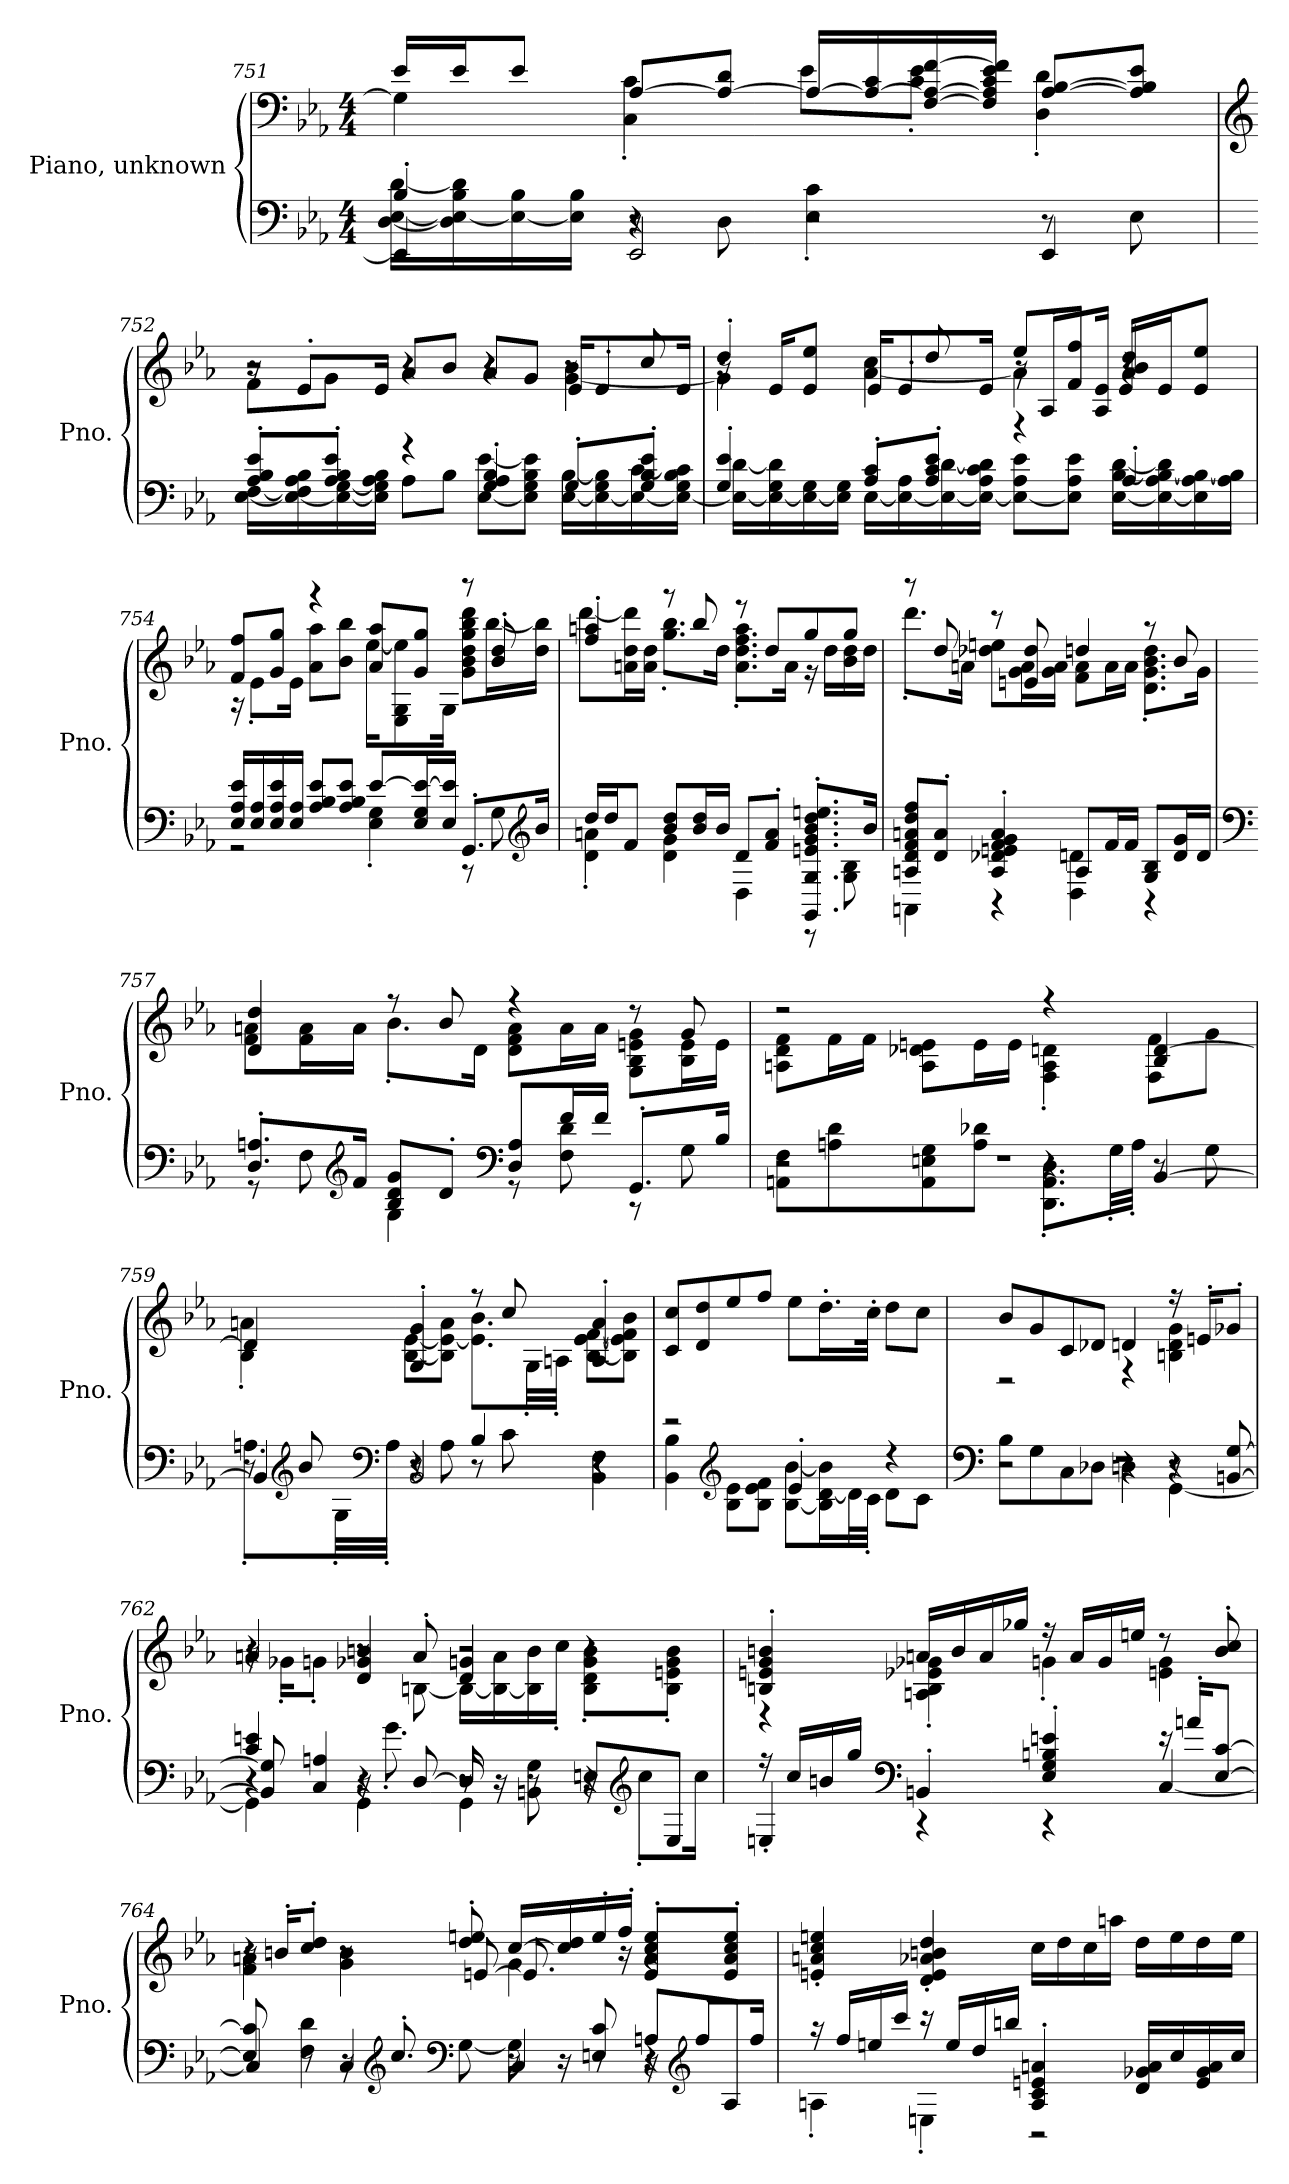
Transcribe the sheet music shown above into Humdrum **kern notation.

**kern	**kern
*part1	*part1
*staff2	*staff1
*I"Piano, unknown	*
*I'Pno.	*
!!LO:LB:g=z
*clefF4	*clefF4
*k[b-e-a-]	*k[b-e-a-]
*M4/4	*M4/4
=751	=751
*^	*^
*	*^	*	*
4B-'/	[16D\ [16E-\ [16d\LL	4EE-/]	16e-/LL	4G\]
.	16D\] 16E-\_ 16B-\ 16d\]	.	16e-/J	.
.	16E-\_ 16B-\	.	8e-/J	.
.	16E-\] 16B-\JJ	.	.	.
4r	8r	2EE-/	[8A-/L	4C\' 4c\'
.	8D\	.	8A-/_ 8d/J	.
2r	4E-\' 4c\'	.	16A-/LL_	8e-\L
.	.	.	16A-/_ 16c/	.
.	.	.	[16F/ 16A-/_ [16f/	8c\' 8e-\'J
.	.	.	16F/] 16A-/] 16c/ 16e-/ 16f/]JJ	.
.	8r	4EE-/	[8A-/ [8B-/L	4D\' 4d\'
.	8E-\	.	8A-/] 8B-/] 8e-/J	.
*v	*v	*v	*	*
*	*v	*v
=752	=752
*	*clefG2
*^	*^
*	*	*	*^
8A-/' 8B-/' 8e-/'L	[16E-\ [16F\LL	2r	8f\L	16r
.	16E-\_ 16F\] 16A-\ 16B-\	.	.	8e-'/L
8A-/' 8B-/' 8e-/'J	16E-\_ [16G\	.	8g\J	.
.	16E-\] 16G\] 16A-\ 16B-\JJ	.	.	16e-/Jk
4r	8A-\L	.	4r	8a-/L
.	8B-\J	.	.	8b-/J
4G/' 4A-/' 4B-/'	[8E-\ [8e-\L	4r	4r	8a-/L
.	8E-\] 8G\ 8B-\ 8e-\]J	.	.	8g/J
8G'/L	[16E-\ [16B-\LL	8r	[4g\ 4b-\	16e-/KL
.	16E-\_ 16G\ 16B-\]	.	.	8e-'/
8G/' 8B-/' 8e-/'J	16E-\_ [16c\	8cc/	.	.
.	16E-\_ 16G\ 16B-\ 16c\]JJ	.	.	16e-/Jk
!!LO:PB:g=z	!!	!!
=753	=753	=753	=753	=753
4G/' 4e-/'	16E-\_ [16d\LL	4dd'/	4g\]	16r
.	16E-\_ 16G\ 16d\]	.	.	16e-/KL
.	16E-\_ 16G\	.	.	8e-/ 8ee-/J
.	16E-\] 16G\JJ	.	.	.
8A-/' 8c/'L	[16E-\LL	8r	[4a-\ 4cc\	16e-/KL
.	16E-\_ 16A-\	.	.	8e-'/
8A-/' 8c/' 8e-/'J	16E-\_ [16d\	8dd/	.	.
.	16E-\_ 16A-\ 16c\ 16d\]JJ	.	.	16e-/Jk
4r	8E-\_ 8A-\ 8e-\L	8ee-/L	4a-\]	16r
.	.	.	.	8A-'/L
.	8E-\] 8A-\ 8e-\J	8f/ 8ff/J	.	.
.	.	.	.	16A-/ 16e-/Jk
4A-'/	[16E-\ [16B-\ [16d\LL	4a-/' 4b-/' 4dd/'	4r	16e-/LL
.	16E-\_ 16A-\ 16B-\_ 16d\]	.	.	16e-/J
.	16E-\] 16A-\ 16B-\_	.	.	8e-/ 8ee-/J
.	16A-\ 16B-\]JJ	.	.	.
*	*	*	*v	*v
=754	=754	=754	=754
16E-/ 16A-/ 16e-/LL	2r	8f/ 8ff/L	16r
16E-/ 16A-/	.	.	8e-'\L
16E-/ 16A-/ 16e-/	.	8g/ 8gg/J	.
16E-/ 16A-/JJ	.	.	16e-\Jk
8A-/ 8B-/ 8e-/L	.	4r	8a-\ 8aa-\L
8A-/ 8B-/ 8e-/J	.	.	8b-\ 8bb-\J
[8e-/L	4E-\' 4G\'	8a-/ 8aa-/L	[16ee-\KL
.	.	.	8E-\ 8G\ 8ee-\]
16E-/ 16G/ 16e-/_L	.	8g/ 8gg/J	.
16E-/ 16e-/]JJ	.	.	16G\Jk
8.GG'/L	8r	8r	8g\ 8b-\ 8dd\ 8gg\ 8bb-\ 8ddd\L
.	8G\	8b-/' 8dd/'	[16bb-\L
*clefG2	*	*	*
16b-/Jk	.	.	16dd\ 16bb-\]JJ
!!LO:LB:g=z	!!
=755	=755	=755	=755
16dd/LL	4d\' 4an\'	4ff/' 4aan/'	[8ddd\L
16dd/J	.	.	.
8f/J	.	.	16an\ 16dd\ 16ddd\]L
.	.	.	16a\ 16dd\JJ
8b-/ 8dd/L	4d\ 4g\	8r	8.gg\' 8.bb-\'L
16b-/ 16dd/L	.	8bb-/	.
16b-/JJ	.	.	16dd\Jk
8d/L	4D\	8r	8.a\' 8.dd\' 8.ff\' 8.aa\'L
8f/' 8a/'J	.	8dd/L	.
.	.	.	16a\Jk
8.GG/' 8.G/' 8.en/' 8.g/' 8.b-/' 8.dd/' 8.een/'L	8r	8gg/	16r
.	.	.	16dd\LL
.	8G\ 8B-\	8gg/J	16b-\ 16dd\
16b-/Jk	.	.	16dd\JJ
=756	=756	=756	=756
8An/ 8d/ 8f/ 8an/ 8dd/ 8ff/L	4AAn\	8r	8.ddd'\L
8d/' 8a/'J	.	8dd/	.
.	.	.	16an\Jk
4A/' 4d-X/' 4en/' 4f/' 4g/' 4a/'	4r	8r	8dd-X\ 8een\L
.	.	8en/ 8dd-/	16g\ 16a\L
.	.	.	16g\ 16a\JJ
8A/L	4D\ 4dn\	4ddn/	8f\ 8a\L
16f/L	.	.	16a\L
16f/JJ	.	.	16a\JJ
8G/ 8B-/L	4r	8r	8.d\' 8.g\' 8.b-\' 8.dd\'L
16d/ 16g/L	.	8b-/	.
16d/JJ	.	.	16g\Jk
!!LO:LB:g=z	!!
=757	=757	=757	=757
*clefF4	*	*	*
8.D/' 8.An/'L	8r	4d/ 4dd/	8f\ 8an\L
.	8F\	.	16f\ 16a\L
*clefG2	*	*	*
16f/Jk	.	.	16a\JJ
8B-/ 8d/ 8g/L	4G\	8r	8.b-'\L
8d'/J	.	8b-/	.
.	.	.	16d\Jk
*clefF4	*	*	*
8D/ 8A/L	8r	4r	8d\ 8f\ 8a\L
16f/L	8F\ 8d\	.	16a\L
16f/JJ	.	.	16a\JJ
8.GG'/L	8r	8r	8G\ 8B-\ 8en\ 8g\L
.	8G\	8g/	16B-\ 16e\L
16B-/Jk	.	.	16e\JJ
=758	=758	=758	=758
*	*^	*	*
1r	8AAn\ 8F\L	2r	2r	8An\ 8d\ 8f\L
.	8An\ 8d\	.	.	16f\L
.	.	.	.	16f\JJ
.	8AA\ 8En\ 8G\	.	.	8A\ 8d-X\ 8en\L
.	8A\ 8d-X\J	.	.	16e\L
.	.	.	.	16e\JJ
.	8.DD\' 8.AA\' 8.D\'L	4r	4r	4F\' 4A\' 4dn\'
.	32G'\LL	.	.	.
.	32A'\JJJ	.	.	.
.	8r	[4BB-/	4B-/ [4d/	8F\ 8f\L
.	8G\	.	.	8g\J
!!LO:LB:g=z	!!
=759	=759	=759	=759	=759
8r	8.An'\L	4BB-/]	4d/]	4B-\' 4an\'
*clefG2	*	*	*	*
8b-/	.	.	.	.
.	32G'\LL	.	.	.
*clefF4	*	*	*	*
.	32A'\JJJ	.	.	.
4r	8r	2BB-/	4G/' 4g/'	[8B-\ [8e-\L
.	8A\	.	.	8B-\] 8e-\_ 8a\J
4B-/	8r	.	8r	8.e-\] 8.b-\L
.	8c\	.	8cc/	.
.	.	.	.	32G'\LL
.	.	.	.	32An'\JJJ
4r	4BB-\ 4F\	4r	4A/' 4a/'	[8B-\ [8e-\ [8f\L
.	.	.	.	8B-\] 8e-\] 8f\] 8b-\J
*	*v	*v	*	*
*	*	*v	*v
=760	=760	=760
2r	4BB-\ 4B-\	8c/ 8cc/L
.	.	8d/ 8dd/
*clefG2	*	*
.	8B-\ 8e-\L	8ee-/
.	8B-\ 8e-\ 8f\J	8ff/J
4e-'/	[8B-\ [8b-\L	8ee-\L
.	16B-\] [16d\ 16b-\]L	16.dd'\L
.	32d\L]	.
.	32c'\JJJ	32cc'\JJk
4r	8d\L	8dd\L
.	8c\J	8cc\J
*v	*v	*
!!LO:LB:g=z
=761	=761
*clefF4	*
*^	*^
*	*^	*	*
*	*	*^	*	*
1r	8B-\L	2r	2r	8b-/L	2r
.	8G\	.	.	8g/	.
.	8C\	.	.	8c/	.
.	8D-X\J	.	.	8d-X/J	.
.	4Dn\	4r	4r	4dn/	4r
.	4r	8r	[4GG\	16r	4Bn\ 4d\ 4g\
.	.	.	.	16en'/KL	.
.	.	[8BBn/ [8G/	.	8g-X'/J	.
=762	=762	=762	=762	=762	=762
*	*	*	*	*	*^
4c/ 4en/	4r	8BB/] 8G/]	4GG\]	4r	16r	4an/
.	.	.	.	.	16g-X'\KL	.
.	.	4C/ 4An/	.	.	8gn'\J	.
4r	16r	.	4GG\	8r	8r	4d/ 4g-X/ 4bn/
.	8.g'\	.	.	.	.	.
.	.	[8D/	.	8a'/	[8Bn\	.
2r	8r	16D/]	4GG\	2r	16B\LL_	4d/ 4gn/
.	.	16r	.	.	16B\_ 16a\	.
.	8BBn\ 8G\	8r	.	.	16B\] 16b\	.
.	.	.	.	.	16cc'\JJ	.
.	16r	8En/L	4r	.	8B\' 8d\' 8g\' 8b\'L	4r
*clefG2	*	*	*	*	*	*
.	8cc'\L	.	.	.	.	.
.	.	8E/J	.	.	8B\' 8en\' 8g\' 8b\'J	.
.	16cc\Jk	.	.	.	.	.
*	*v	*v	*v	*	*	*
*	*	*	*v	*v
!!LO:LB:g=z
=763	=763	=763	=763
16r	4En'/	4Bn/' 4en/' 4g/' 4bn/'	4r
16cc/LL	.	.	.
16bn/	.	.	.
16gg/JJ	.	.	.
*clefF4	*	*	*
4BBn'/	4r	16an/LL	4An\' 4B\' 4e-X\' 4g-X\'
.	.	16b/	.
.	.	16a/	.
.	.	16gg-X/JJ	.
4E/' 4G/' 4Bn/' 4en/'	4r	16r	4gn'\
.	.	16a/LL	.
.	.	16g/	.
.	.	16een/JJ	.
16r	[4C/	8r	4en\ 4g\
16an'/KL	.	.	.
[8E/ [8c/J	.	8b/' 8cc/'	.
!!LO:PB:g=z
=764	=764	=764	=764
*	*^	*	*^
8E/] 8c/]	8r	4C/]	16r	4f\ 4an\	4r
.	.	.	16bn'/KL	.	.
8r	4F\ 4d\	.	8cc/' 8dd/'J	.	.
16r	.	4C/	8r	4g\ 4b\	8r
*clefG2	*	*	*	*	*
8.cc'/	.	.	.	.	.
*clefF4	*	*	*	*	*
.	[8G\	.	8dd/' 8een/'	.	[8en/
8r	16G\]	4C/	[16cc/LL	4g\	8.e/]
.	16r	.	16cc/] 16dd/	.	.
8En/ 8c/	8r	.	16ee'/	.	.
.	.	.	16ff'/JJ	.	16r
16r	4r	8An/L	8e/' 8a/' 8cc/' 8ee/'L	4r	4r
*clefG2	*	*	*	*	*
8ff'/L	.	.	.	.	.
.	.	8A/J	8e/' 8a/' 8cc/' 8ee/'J	.	.
16ff/Jk	.	.	.	.	.
*	*v	*v	*	*	*
*	*	*v	*v	*v
!!LO:LB:g=z
=765	=765	=765
16r	4An'\	4en/' 4an/' 4cc/' 4een/'
16ff/LL	.	.
16een/	.	.
16ccc/JJ	.	.
16r	4En'\	4d/' 4e/' 4a-X/' 4bn/' 4dd/'
16ee/LL	.	.
16dd/	.	.
16bbn/JJ	.	.
4A/' 4c/' 4en/' 4an/'	2r	16cc\LL
.	.	16dd\
.	.	16cc\
.	.	16aan\JJ
16d/ 16g-X/ 16a/LL	.	16dd\LL
16cc/	.	16ee\
16e/ 16g-/ 16a/	.	16dd\
16cc/JJ	.	16ee\JJ
*v	*v	*
=	=
*-	*-
